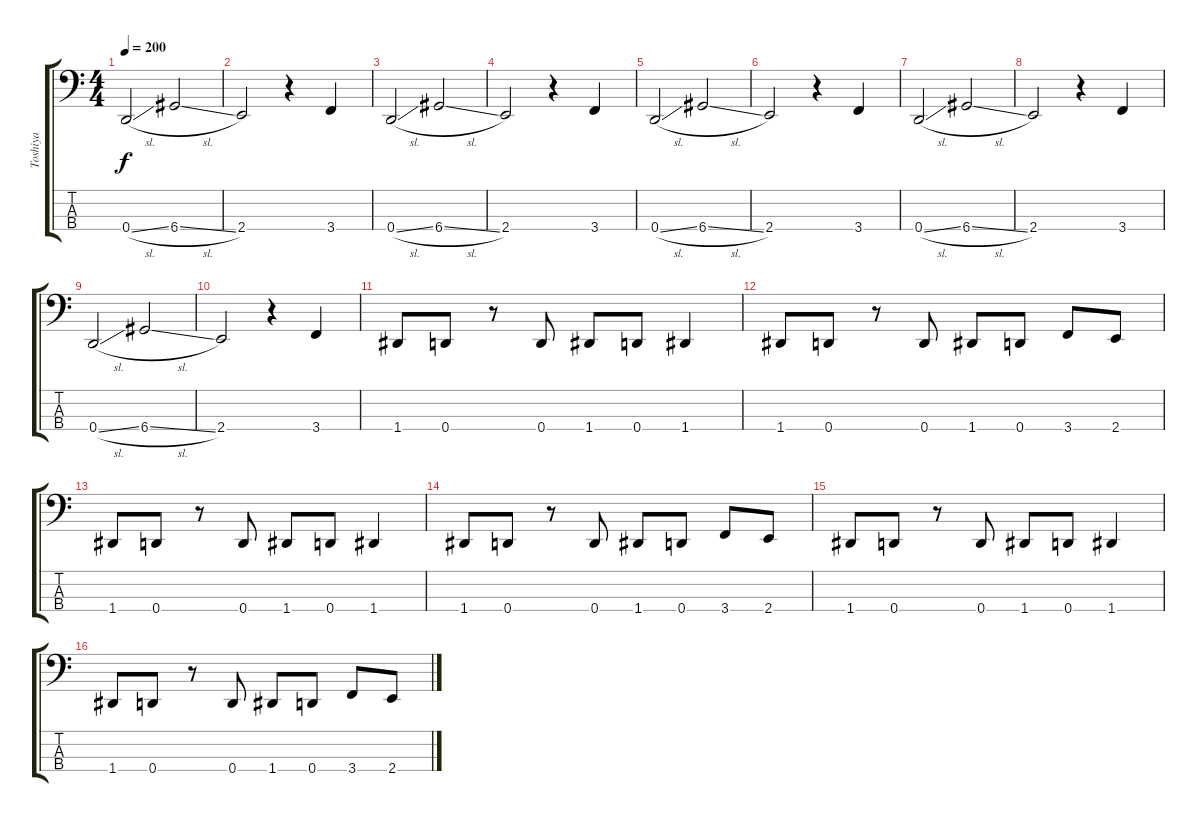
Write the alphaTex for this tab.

\track ("Toshiya" "Toshiya") {instrument electricbasspick}
\staff {score tabs}
\tuning (G2 D2 A1 D1) {hide}
\ts (4 4)
\tempo 200
\clef f4
\ks c
0.4{sl}.2{dy f} 6.4{sl}.2 |
2.4.2 r.4 3.4.4 |
0.4{sl}.2 6.4{sl}.2 |
2.4.2 r.4 3.4.4 |
0.4{sl}.2 6.4{sl}.2 |
2.4.2 r.4 3.4.4 |
0.4{sl}.2 6.4{sl}.2 |
2.4.2 r.4 3.4.4 |
0.4{sl}.2 6.4{sl}.2 |
2.4.2 r.4 3.4.4 |
1.4.8 0.4.8 r.8 0.4.8 1.4.8 0.4.8 1.4.4 |
1.4.8 0.4.8 r.8 0.4.8 1.4.8 0.4.8 3.4.8 2.4.8 |
1.4.8 0.4.8 r.8 0.4.8 1.4.8 0.4.8 1.4.4 |
1.4.8 0.4.8 r.8 0.4.8 1.4.8 0.4.8 3.4.8 2.4.8 |
1.4.8 0.4.8 r.8 0.4.8 1.4.8 0.4.8 1.4.4 |
1.4.8 0.4.8 r.8 0.4.8 1.4.8 0.4.8 3.4.8 2.4.8
